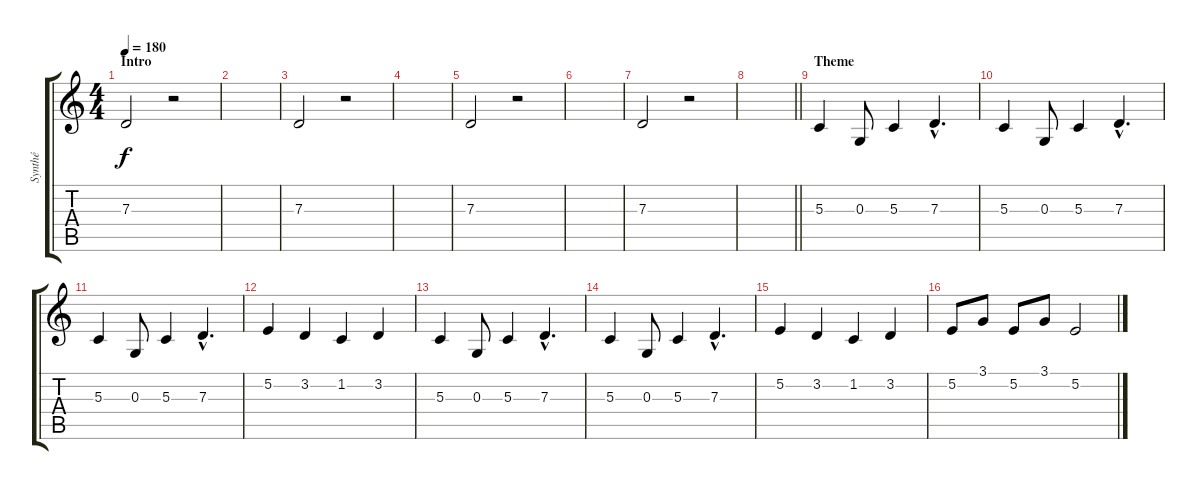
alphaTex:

\track ("Synthé" "Synthé") {instrument synthbrass1}
\staff {score tabs}
\tuning (E4 B3 G3 D3 A2 D2) {hide}
\ts (4 4)
\section ("" "Intro")
\tempo 180
\clef g2
\ks c
7.3.2{dy f volume 3 instrument acousticgrandpiano} r.2 |
|
7.3.2 r.2 |
|
7.3.2 r.2 |
|
7.3.2 r.2 |
\barLineRight lightlight
|
\section ("" "Theme")
5.3.4{volume 16 instrument synthbrass1} 0.3.8 5.3.4 7.3{hac}.4{d} |
5.3.4 0.3.8 5.3.4 7.3{hac}.4{d} |
5.3.4 0.3.8 5.3.4 7.3{hac}.4{d} |
5.2.4 3.2.4 1.2.4 3.2.4 |
5.3.4 0.3.8 5.3.4 7.3{hac}.4{d} |
5.3.4 0.3.8 5.3.4 7.3{hac}.4{d} |
5.2.4 3.2.4 1.2.4 3.2.4 |
5.2.8 3.1.8 5.2.8 3.1.8 5.2.2
